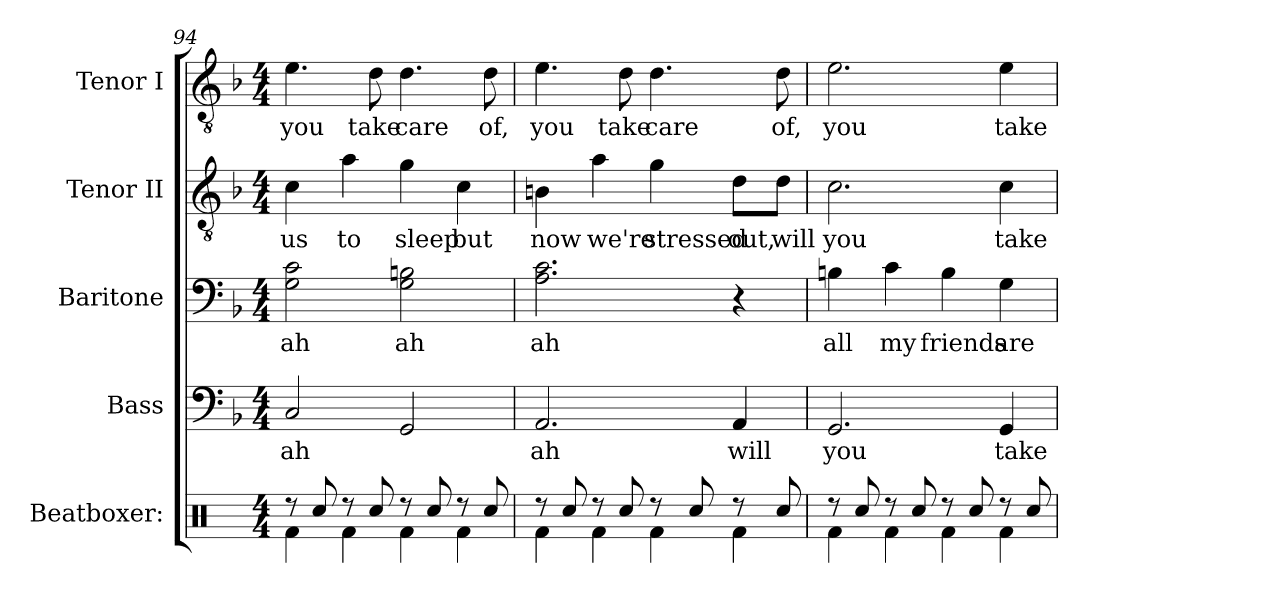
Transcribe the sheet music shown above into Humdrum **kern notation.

**kern	**kern	**text	**kern	**text	**kern	**text	**kern	**text
*part5	*part4	*part4	*part3	*part3	*part2	*part2	*part1	*part1
*staff5	*staff4	*staff4	*staff3	*staff3	*staff2	*staff2	*staff1	*staff1
*I"Beatboxer:	*I"Bass	*	*I"Baritone	*	*I"Tenor II	*	*I"Tenor I	*
*I'BOX.	*I'B.	*	*I'BT.	*	*I'TII.	*	*I'TI.	*
*clefX	*clefF4	*	*clefF4	*	*clefGv2	*	*clefGv2	*
*k[]	*k[b-]	*	*k[b-]	*	*k[b-]	*	*k[b-]	*
*M4/4	*M4/4	*	*M4/4	*	*M4/4	*	*M4/4	*
=94	=94	=94	=94	=94	=94	=94	=94	=94
*^	*	*	*	*	*	*	*	*
8r	4Rf\	2C/	ah	2G\ 2c\	ah	4c\	us	4.e\	you
8Rcc/	.	.	.	.	.	.	.	.	.
8r	4Rf\	.	.	.	.	4a\	to	.	.
8Rcc/	.	.	.	.	.	.	.	8d\	take
8r	4Rf\	2GG/	.	2G\ 2Bn\	ah	4g\	sleep	4.d\	care
8Rcc/	.	.	.	.	.	.	.	.	.
8r	4Rf\	.	.	.	.	4c\	but	.	.
8Rcc/	.	.	.	.	.	.	.	8d\	of,
!!LO:PB:g=z
=95	=95	=95	=95	=95	=95	=95	=95	=95	=95
8r	4Rf\	2.AA/	ah	2.A\ 2.c\	ah	4Bn\	now	4.e\	you
8Rcc/	.	.	.	.	.	.	.	.	.
8r	4Rf\	.	.	.	.	4a\	we're	.	.
8Rcc/	.	.	.	.	.	.	.	8d\	take
8r	4Rf\	.	.	.	.	4g\	stressed	4.d\	care
8Rcc/	.	.	.	.	.	.	.	.	.
8r	4Rf\	4AA/	will	4r	.	8d\L	out,	.	.
8Rcc/	.	.	.	.	.	8d\J	will	8d\	of,
=96	=96	=96	=96	=96	=96	=96	=96	=96	=96
8r	4Rf\	2.GG/	you	4Bn\	all	2.c\	you	2.e\	you
8Rcc/	.	.	.	.	.	.	.	.	.
8r	4Rf\	.	.	4c\	my	.	.	.	.
8Rcc/	.	.	.	.	.	.	.	.	.
8r	4Rf\	.	.	4B\	friends	.	.	.	.
8Rcc/	.	.	.	.	.	.	.	.	.
8r	4Rf\	4GG/	take	4G\	are	4c\	take	4e\	take
8Rcc/	.	.	.	.	.	.	.	.	.
*v	*v	*	*	*	*	*	*	*	*
=	=	=	=	=	=	=	=	=
*-	*-	*-	*-	*-	*-	*-	*-	*-
